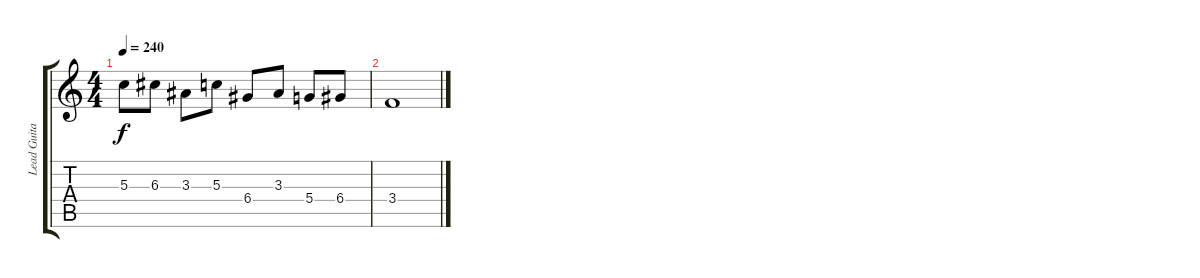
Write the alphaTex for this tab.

\track ("Lead Guitar" "Lead Guita") {instrument overdrivenguitar}
\staff {score tabs}
\tuning (E4 B3 G3 D3 A2 E2) {hide}
\ts (4 4)
\tempo 240
\clef g2
\ks c
5.3.8{dy f} 6.3.8 3.3.8 5.3.8 6.4.8 3.3.8 5.4.8 6.4.8 |
3.4.1
